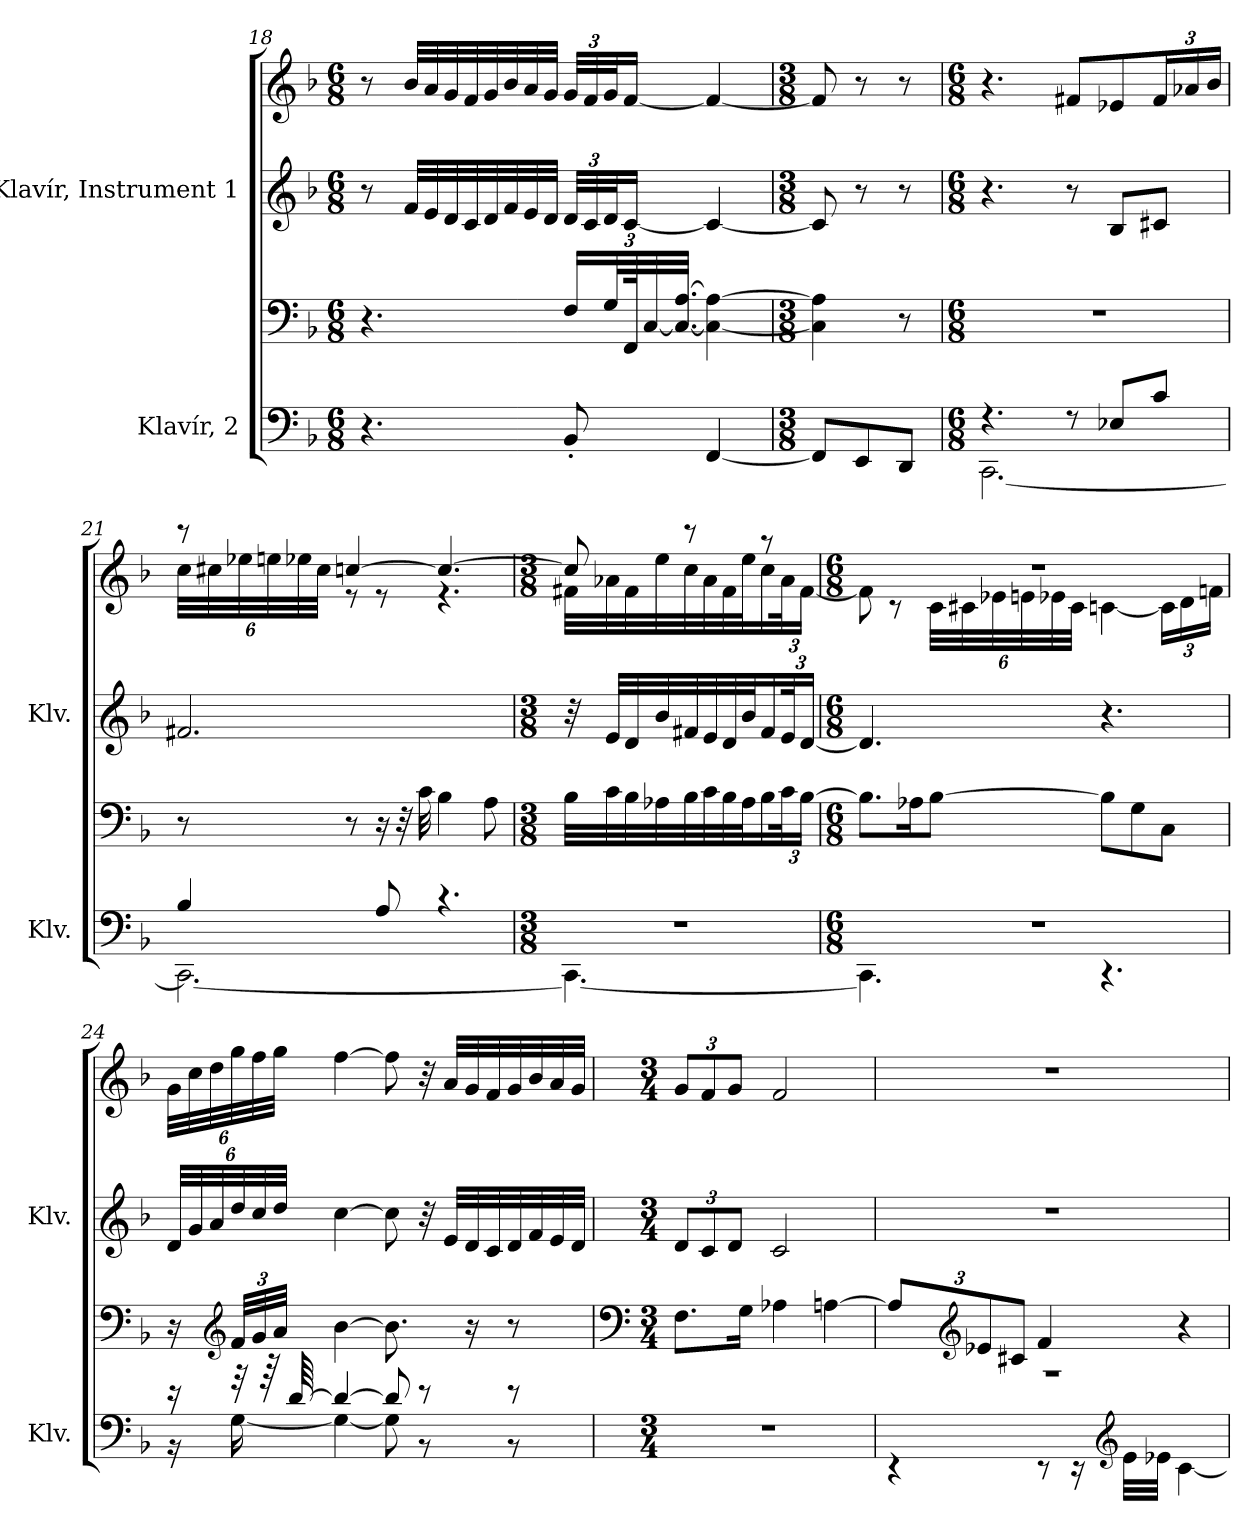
**kern	**kern	**kern	**kern
*part2	*part2	*part1	*part1
*staff4	*staff3	*staff2	*staff1
*I"Klavír, 2	*	*I"Klavír, Instrument  1	*
*I'Klv.	*	*I'Klv.	*
!!LO:LB:g=z
*clefF4	*clefF4	*clefG2	*clefG2
*k[b-]	*k[b-]	*k[b-]	*k[b-]
*M6/8	*M6/8	*M6/8	*M6/8
*MM60	*MM60	*MM60	*MM60
=18	=18	=18	=18
4.r	4.r	8r	8r
*	*	*	*MM40
.	.	32f/LLL	32b-/LLL
*	*	*	*MM50
.	.	32e/	32a/
*	*	*	*MM60
.	.	32d/	32g/
.	.	32c/	32f/
*	*	*	*MM70
.	.	32d/	32g/
.	.	32f/	32b-/
.	.	32e/	32a/
*	*	*	*MM40
.	.	32d/JJJ	32g/JJJ
*	*Xbrackettup	*Xbrackettup	*Xbrackettup
*	*	*	*MM35
8BB-'/	24F/LL	48d/LLL	48g/LLL
*	*	*	*MM50
.	.	48c/	48f/
*	*	*	*MM40
.	48G/L	48d/J	48g/J
*	*	*	*MM30
.	96FF/K	[16c/JJ	[16f/JJ
.	[48C/	.	.
.	48.C/_ [48.A/JJJ	.	.
[4FF/	4C\_ 4A\_	4c/_	4f/_
=19	=19	=19	=19
*M3/8	*M3/8	*M3/8	*M3/8
*	*	*	*MM50
8FF/L]	4C\] 4A\]	8c/]	8f/]
*	*	*	*MM45
8EE/	.	8r	8r
*	*	*	*MM40
8DD/J	8r	8r	8r
=20	=20	=20	=20
*M6/8	*M6/8	*M6/8	*M6/8
*	*	*	*MM50
*^	*	*	*
4.r	[2.CC\	2.r	4.r	4.r
8r	.	.	8r	8f#X/L
8E-X/L	.	.	8B-/L	8e-X/
*	*	*	*	*MM40
8c/J	.	.	8c#X/J	24f#/L
*	*	*	*	*MM50
.	.	.	.	24a-X/
.	.	.	.	24b-/JJ
!!LO:LB:g=z
=21	=21	=21	=21	=21
*	*	*	*	*MM40
*	*	*	*	*^
4B-/	2.CC\_	8r	2.f#X/	8r	48cc\LLL
*	*	*	*	*MM50	*
.	.	.	.	.	48cc#X\
.	.	.	.	.	48ee-X\
.	.	.	.	.	48een\
.	.	.	.	.	48ee-X\
.	.	.	.	.	48cc#\JJJ
.	.	8r	.	[4ccn/	8r
*	*	*	*	*MM40	*
8A/	.	16r	.	.	8r
.	.	32r	.	.	.
.	.	32c\	.	.	.
*	*	*	*	*MM45	*
4.r	.	4B-\	.	4.cc/_	4.r
.	.	8A\	.	.	.
=22	=22	=22	=22	=22	=22
*M3/8	*	*M3/8	*M3/8	*M3/8	*
*	*	*	*	*MM30	*
4.r	4.CC\_	32B-\LLL	32r	8cc/]	32f#X\LLL
*	*	*	*	*MM45	*
.	.	32c\	32e/LLL	.	32a-X\
*	*	*	*	*MM50	*
.	.	32B-\	32d/	.	32f#\
*	*	*	*	*MM60	*
.	.	32A-X\	32b-/	.	32ee\
.	.	32B-\	32f#X/	8r	32cc\
.	.	32c\	32e/	.	32a-\
*	*	*	*	*MM50	*
.	.	32B-\	32d/	.	32f#\
*	*	*	*	*MM35	*
.	.	32A-\J	32b-/J	.	32ee\J
.	.	16B-\	16f#/	8r	16cc\
*	*	*	*	*MM40	*
.	.	48c\K	48e/K	.	48a-\K
*	*	*	*	*MM50	*
.	.	[24B-\JJ	[24d/JJ	.	[24f#\JJ
!!LO:PB:g=z	!!
=23	=23	=23	=23	=23	=23
*M6/8	*	*M6/8	*M6/8	*M6/8	*
2.r	4.CC\]	8.B-\L]	4.d/]	2.r	8f#\]
.	.	.	.	.	8r
.	.	16A-X\K	.	.	.
.	.	[8B-\J	.	.	48c\LLL
.	.	.	.	.	48c#X\
.	.	.	.	.	48e-X\
.	.	.	.	.	48en\
.	.	.	.	.	48e-X\
.	.	.	.	.	48c#\JJJ
.	4.r	8B-\L]	4.r	.	[4cn\
.	.	8G\	.	.	.
*	*	*	*	*MM40	*
.	.	8C\J	.	.	24c\LL]
*	*	*	*	*MM45	*
.	.	.	.	.	24d\
.	.	.	.	.	24fn\JJ
*	*	*	*	*v	*v
=24	=24	=24	=24	=24
*	*	*	*	*MM35
16r	16r	16r	48d/LLL	48g\LLL
*	*	*	*	*MM45
.	.	.	48g/	48cc\
*	*	*	*	*MM50
.	.	.	48a/	48dd\
*	*	*clefG2	*	*
*	*	*	*	*MM45
32r	[16G\	48f/LLL	48dd/	48gg\
.	.	48g/	48cc/	48ff\
64r	.	.	.	.
*	*	*	*	*MM25
.	.	48a/JJJ	48dd/JJJ	48gg\JJJ
[64d/	.	.	.	.
*	*	*	*	*MM50
4d/_	4G\_	[4b-\	[4cc\	[4ff\
8d/]	8G\]	8.b-\]	8cc\]	8ff\]
8r	8r	.	32r	32r
.	.	.	32e/LLL	32a/LLL
*	*	*	*	*MM45
.	.	16r	32d/	32g/
.	.	.	32c/	32f/
*	*	*	*	*MM40
8r	8r	8r	32d/	32g/
*	*	*	*	*MM35
.	.	.	32f/	32b-/
*	*	*	*	*MM30
.	.	.	32e/	32a/
*	*	*	*	*MM25
.	.	.	32d/JJJ	32g/JJJ
*v	*v	*	*	*
!!LO:LB:g=z
=25	=25	=25	=25
*	*clefF4	*	*
*M3/4	*M3/4	*M3/4	*M3/4
*	*	*	*MM40
2.r	8.F\L	12d/L	12g/L
*	*	*	*MM55
.	.	12c/	12f/
.	.	12d/J	12g/J
.	16G\Jk	.	.
.	4A-X\	2c/	2f/
.	[4An\	.	.
=26	=26	=26	=26
*	*	*	*MM60
*^	*	*	*
2.r	4r	12A/L]	2.r	2.r
*	*	*clefG2	*	*
.	.	12e-X/	.	.
.	.	12c#X/J	.	.
.	8r	4f/	.	.
.	16r	.	.	.
*clefG2	*	*	*	*
.	32e\LLL	.	.	.
.	32e-X\JJJ	.	.	.
.	[4c\	4r	.	.
*v	*v	*	*	*
=	=	=	=
*-	*-	*-	*-
